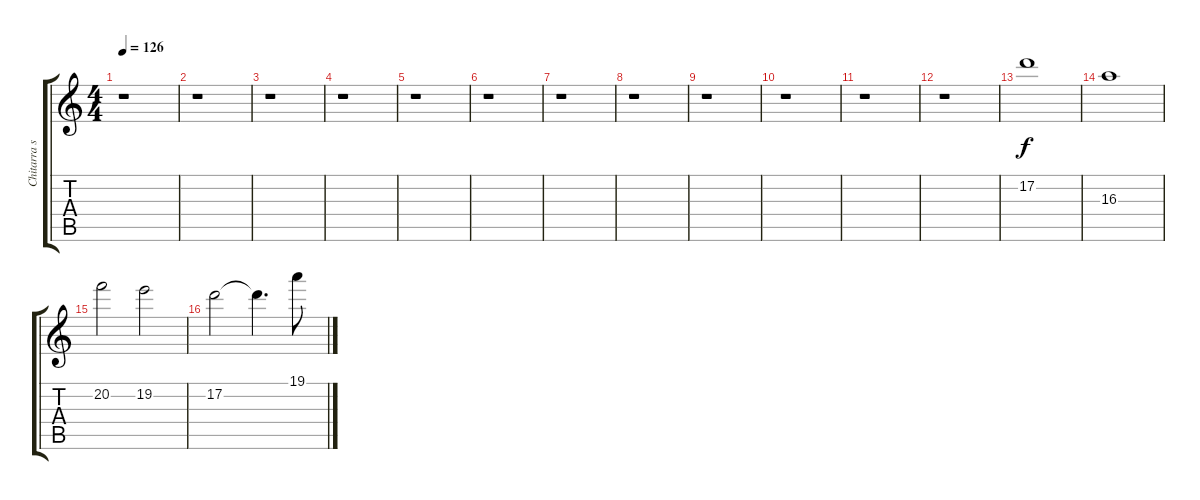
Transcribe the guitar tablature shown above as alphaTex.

\track ("Chitarra solista" "Chitarra s") {instrument overdrivenguitar}
\staff {score tabs}
\tuning (D4 A3 F3 C3 G2 D2) {hide}
\ts (4 4)
\tempo 126
\clef g2
\ks c
r.1{dy f} |
r.1 |
r.1 |
r.1 |
r.1 |
r.1 |
r.1 |
r.1 |
r.1 |
r.1 |
r.1 |
r.1 |
17.2.1 |
16.3.1 |
20.2.2 19.2.2 |
17.2.2 17.2{t}.4{d} 19.1.8
